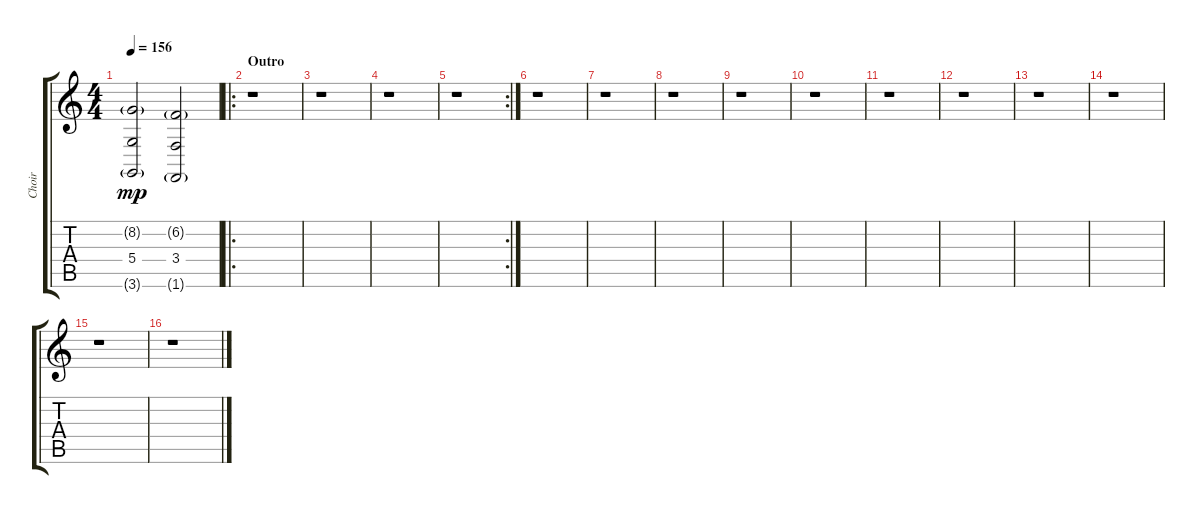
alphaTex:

\track ("Choir" "Choir") {instrument choiraahs}
\staff {score tabs}
\tuning (E4 B3 G3 D3 A2 E2) {hide}
\ts (4 4)
\tempo 156
\clef g2
\ks c
(8.2{g} 5.4 3.6{g}).2{dy mp} (6.2{g} 3.4 1.6{g}).2 |
\ro
\section ("" "Outro")
r.1 |
r.1 |
r.1 |
\rc 2
r.1 |
r.1 |
r.1 |
r.1 |
r.1 |
r.1 |
r.1 |
r.1 |
r.1 |
r.1 |
r.1 |
r.1
